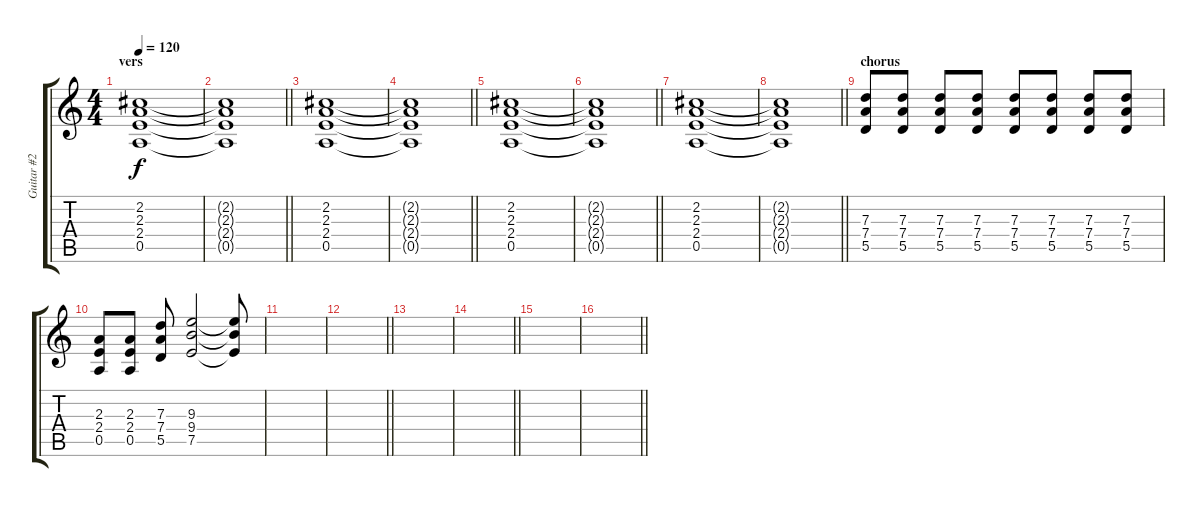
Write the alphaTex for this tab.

\track ("Guitar #2" "Guitar #2") {instrument electricguitarclean}
\staff {score tabs}
\tuning (E4 B3 G3 D3 A2 E2) {hide}
\ts (4 4)
\section ("" "vers")
\tempo 120
\clef g2
\ks c
(2.2 2.3 2.4 0.5).1{dy f} |
\barLineRight lightlight
(2.2{t} 2.3{t} 2.4{t} 0.5{t}).1 |
(2.2 2.3 2.4 0.5).1 |
\barLineRight lightlight
(2.2{t} 2.3{t} 2.4{t} 0.5{t}).1 |
(2.2 2.3 2.4 0.5).1 |
\barLineRight lightlight
(2.2{t} 2.3{t} 2.4{t} 0.5{t}).1 |
(2.2 2.3 2.4 0.5).1 |
\barLineRight lightlight
(2.2{t} 2.3{t} 2.4{t} 0.5{t}).1 |
\section ("" "chorus")
(7.3 7.4 5.5).8 (7.3 7.4 5.5).8 (7.3 7.4 5.5).8 (7.3 7.4 5.5).8 (7.3 7.4 5.5).8 (7.3 7.4 5.5).8 (7.3 7.4 5.5).8 (7.3 7.4 5.5).8 |
(2.3 2.4 0.5).8 (2.3 2.4 0.5).8 (7.3 7.4 5.5).8 (9.3 9.4 7.5).2 (9.3{t} 9.4{t} 7.5{t}).8 |
|
\barLineRight lightlight
|
|
\barLineRight lightlight
|
|
\barLineRight lightlight
